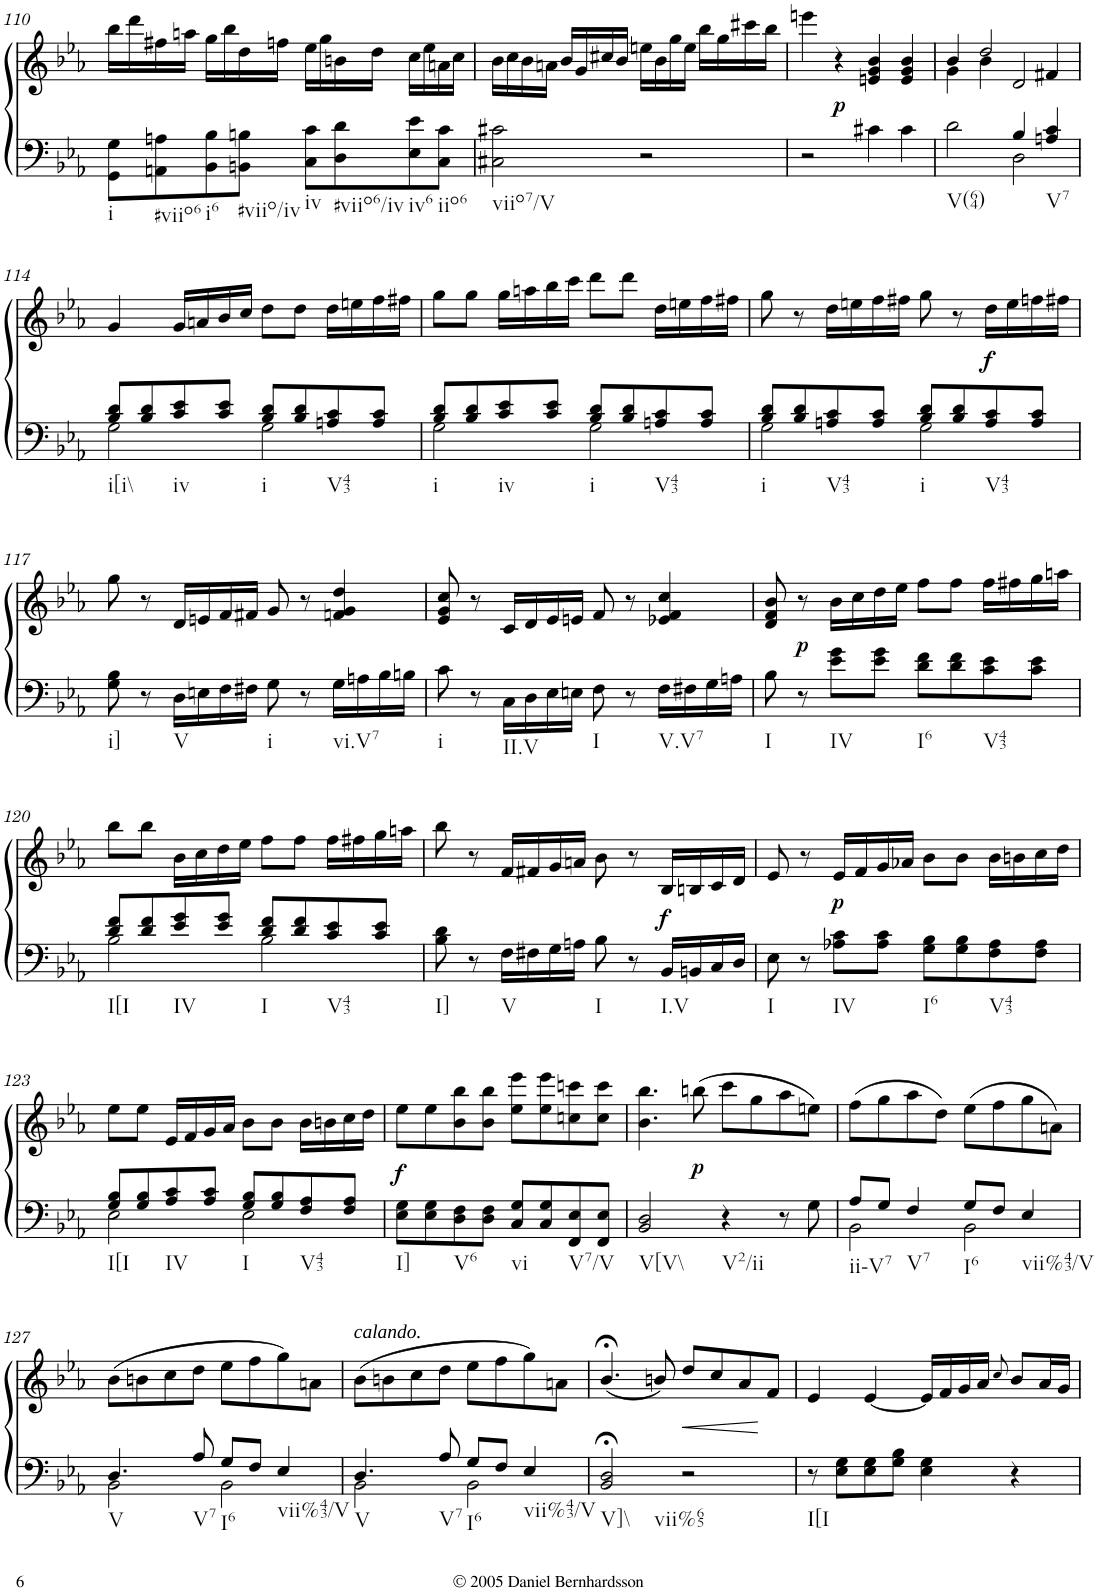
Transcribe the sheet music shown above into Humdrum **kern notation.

**kern	**kern	**dynam
*part1	*part1	*part1
*staff2	*staff1	*staff1/2
*I"Piano	*	*
*I'Pno.	*	*
!!LO:PB:g=z
*clefG2	*clefG2	*
*k[b-e-a-]	*k[b-e-a-]	*
*E-:	*E-:	*
*M4/4	*M4/4	*
*met(c)	*met(c)	*
=110	=110	=110
!LO:TX:b:t=i	!	!
8GG\ 8G\L	16bb-\LL	.
.	16ddd\	.
!LO:TX:b:t=#viio6	!	!
8AAn\ 8An\	16ff#X\	.
.	16aan\JJ	.
!LO:TX:b:t=i6	!	!
8BB-\ 8B-\	16gg\LL	.
.	16bb-\	.
!LO:TX:b:t=#viio/iv	!	!
8BBn\ 8Bn\J	16dd\	.
.	16ffn\JJ	.
!LO:TX:b:t=iv	!	!
8C\ 8c\L	16ee-\LL	.
.	16gg\	.
!LO:TX:b:t=#viio6/iv	!	!
8D\ 8d\	16bn\	.
.	16dd\JJ	.
!LO:TX:b:t=iv6	!	!
8E-\ 8e-\	16cc\LL	.
.	16ee-\	.
!LO:TX:b:t=iio6	!	!
8C\ 8c\J	16an\	.
.	16cc\JJ	.
=111	=111	=111
!LO:TX:b:t=viio7/V	!	!
2C#X\ 2c#X\	16b-\LL	.
.	16cc\	.
.	16b-\	.
.	16an\JJ	.
.	16b-/LL	.
.	16g/	.
.	16cc#X/	.
.	16b-/JJ	.
2r	16een\LL	.
.	16b-\	.
.	16gg\	.
.	16ee\JJ	.
.	16bb-\LL	.
.	16gg\	.
.	16ccc#X\	.
.	16bb-\JJ	.
=112	=112	=112
2r	4eeen\	.
!	!	!LO:DY:b
.	4r	p
4c#X\	4en/ 4g/ 4b-/	.
4c#\	4e/ 4g/ 4b-/	.
=113	=113	=113
*^	*^	*
!LO:TX:b:t=V(64)	!	!	!	!
2d\	2ryy	4b-/	4g\	.
.	.	2dd/	4b-\	.
4B-/	2D\	.	2d/	.
!LO:TX:b:t=V7	!	!	!	!
4An/ 4c/	.	4f#X/	.	.
*	*	*v	*v	*
!!LO:LB:g=z
=114	=114	=114	=114
!LO:TX:b:t=i[i\\	!	!	!
8B-/ 8d/L	2G\	4g/	.
8B-/ 8d/	.	.	.
!LO:TX:b:t=iv	!	!	!
8c/ 8e-/	.	16g/LL	.
.	.	16an/	.
8c/ 8e-/J	.	16b-/	.
.	.	16cc/JJ	.
!LO:TX:b:t=i	!	!	!
8B-/ 8d/L	2G\	8dd\L	.
8B-/ 8d/	.	8dd\J	.
!LO:TX:b:t=V43	!	!	!
8An/ 8c/	.	16dd\LL	.
.	.	16een\	.
8A/ 8c/J	.	16ff\	.
.	.	16ff#X\JJ	.
=115	=115	=115	=115
!LO:TX:b:t=i	!	!	!
8B-/ 8d/L	2G\	8gg\L	.
8B-/ 8d/	.	8gg\J	.
!LO:TX:b:t=iv	!	!	!
8c/ 8e-/	.	16gg\LL	.
.	.	16aan\	.
8c/ 8e-/J	.	16bb-\	.
.	.	16ccc\JJ	.
!LO:TX:b:t=i	!	!	!
8B-/ 8d/L	2G\	8ddd\L	.
8B-/ 8d/	.	8ddd\J	.
!LO:TX:b:t=V43	!	!	!
8An/ 8c/	.	16dd\LL	.
.	.	16een\	.
8A/ 8c/J	.	16ff\	.
.	.	16ff#X\JJ	.
=116	=116	=116	=116
!LO:TX:b:t=i	!	!	!
8B-/ 8d/L	2G\	8gg\	.
8B-/ 8d/	.	8r	.
!LO:TX:b:t=V43	!	!	!
8An/ 8c/	.	16dd\LL	.
.	.	16een\	.
8A/ 8c/J	.	16ff\	.
.	.	16ff#X\JJ	.
!LO:TX:b:t=i	!	!	!
8B-/ 8d/L	2G\	8gg\	.
8B-/ 8d/	.	8r	.
!LO:TX:b:t=V43	!	!	!
!	!	!	!LO:DY:b
8A/ 8c/	.	16dd\LL	f
.	.	16ee\	.
8A/ 8c/J	.	16ffn\	.
.	.	16ff#X\JJ	.
*v	*v	*	*
!!LO:LB:g=z
=117	=117	=117
!LO:TX:b:t=i]	!	!
8G\ 8B-\	8gg\	.
8r	8r	.
!LO:TX:b:t=V	!	!
16D\LL	16d/LL	.
16En\	16en/	.
16F\	16f/	.
16F#X\JJ	16f#X/JJ	.
!LO:TX:b:t=i	!	!
8G\	8g/	.
8r	8r	.
!LO:TX:b:t=vi.V7	!	!
16G\LL	4fn/ 4g/ 4dd/	.
16An\	.	.
16B-\	.	.
16Bn\JJ	.	.
=118	=118	=118
!LO:TX:b:t=i	!	!
8c\	8e-/ 8g/ 8cc/	.
8r	8r	.
!LO:TX:b:t=II.V	!	!
16C\LL	16c/LL	.
16D\	16d/	.
16E-\	16e-/	.
16En\JJ	16en/JJ	.
!LO:TX:b:t=I	!	!
8F\	8f/	.
8r	8r	.
!LO:TX:b:t=V.V7	!	!
16F\LL	4e-X/ 4f/ 4cc/	.
16F#X\	.	.
16G\	.	.
16An\JJ	.	.
=119	=119	=119
!LO:TX:b:t=I	!	!
8B-\	8d/ 8f/ 8b-/	.
!	!	!LO:DY:b
8r	8r	p
!LO:TX:b:t=IV	!	!
8e-\ 8g\L	16b-\LL	.
.	16cc\	.
8e-\ 8g\J	16dd\	.
.	16ee-\JJ	.
!LO:TX:b:t=I6	!	!
8d\ 8f\L	8ff\L	.
8d\ 8f\	8ff\J	.
!LO:TX:b:t=V43	!	!
8c\ 8e-\	16ff\LL	.
.	16ff#X\	.
8c\ 8e-\J	16gg\	.
.	16aan\JJ	.
!!LO:LB:g=z
=120	=120	=120
*^	*	*
!LO:TX:b:t=I[I	!	!	!
8d/ 8f/L	2B-\	8bb-\L	.
8d/ 8f/	.	8bb-\J	.
!LO:TX:b:t=IV	!	!	!
8e-/ 8g/	.	16b-\LL	.
.	.	16cc\	.
8e-/ 8g/J	.	16dd\	.
.	.	16ee-\JJ	.
!LO:TX:b:t=I	!	!	!
8d/ 8f/L	2B-\	8ff\L	.
8d/ 8f/	.	8ff\J	.
!LO:TX:b:t=V43	!	!	!
8c/ 8e-/	.	16ff\LL	.
.	.	16ff#X\	.
8c/ 8e-/J	.	16gg\	.
.	.	16aan\JJ	.
*v	*v	*	*
=121	=121	=121
!LO:TX:b:t=I]	!	!
8B-\ 8d\	8bb-\	.
8r	8r	.
!LO:TX:b:t=V	!	!
16F\LL	16f/LL	.
16F#X\	16f#X/	.
16G\	16g/	.
16An\JJ	16an/JJ	.
!LO:TX:b:t=I	!	!
8B-\	8b-\	.
8r	8r	.
!LO:TX:b:t=I.V	!	!
!	!	!LO:DY:b
16BB-/LL	16B-/LL	f
16BBn/	16Bn/	.
16C/	16c/	.
16D/JJ	16d/JJ	.
=122	=122	=122
!LO:TX:b:t=I	!	!
8E-\	8e-/	.
8r	8r	.
!LO:TX:b:t=IV	!	!
!	!	!LO:DY:b
8A-X\ 8c\L	16e-/LL	p
.	16f/	.
8A-\ 8c\J	16g/	.
.	16a-X/JJ	.
!LO:TX:b:t=I6	!	!
8G\ 8B-\L	8b-\L	.
8G\ 8B-\	8b-\J	.
!LO:TX:b:t=V43	!	!
8F\ 8A-\	16b-\LL	.
.	16bn\	.
8F\ 8A-\J	16cc\	.
.	16dd\JJ	.
!!LO:LB:g=z
=123	=123	=123
*^	*	*
!LO:TX:b:t=I[I	!	!	!
8G/ 8B-/L	2E-\	8ee-\L	.
8G/ 8B-/	.	8ee-\J	.
!LO:TX:b:t=IV	!	!	!
8A-/ 8c/	.	16e-/LL	.
.	.	16f/	.
8A-/ 8c/J	.	16g/	.
.	.	16a-/JJ	.
!LO:TX:b:t=I	!	!	!
8G/ 8B-/L	2E-\	8b-\L	.
8G/ 8B-/	.	8b-\J	.
!LO:TX:b:t=V43	!	!	!
8F/ 8A-/	.	16b-\LL	.
.	.	16bn\	.
8F/ 8A-/J	.	16cc\	.
.	.	16dd\JJ	.
*v	*v	*	*
=124	=124	=124
!LO:TX:b:t=I]	!	!
!	!	!LO:DY:b
8E-\ 8G\L	8ee-\L	f
8E-\ 8G\	8ee-\	.
!LO:TX:b:t=V6	!	!
8D\ 8F\	8b-\ 8bb-\	.
8D\ 8F\J	8b-\ 8bb-\J	.
!LO:TX:b:t=vi	!	!
8C/ 8G/L	8ee-\ 8eee-\L	.
8C/ 8G/	8ee-\ 8eee-\	.
!LO:TX:b:t=V7/V	!	!
8FF/ 8E-/	8ccn\ 8cccn\	.
8FF/ 8E-/J	8cc\ 8ccc\J	.
=125	=125	=125
!LO:TX:b:t=V[V\\	!	!
2BB-/ 2D/	4.b-\ 4.bb-\	.
!	!	!LO:DY:b
.	(8bbn\	p
!LO:TX:b:t=V2/ii	!	!
4r	8ccc\L	.
.	8gg\	.
8r	8aa-\	.
8G\	8een\J)	.
=126	=126	=126
*^	*	*
!LO:TX:b:t=ii-V7	!	!	!
8A-/L	2BB-\	(8ff\L	.
8G/J	.	8gg\	.
!LO:TX:b:t=V7	!	!	!
4F/	.	8aa-\	.
.	.	8dd\J)	.
!LO:TX:b:t=I6	!	!	!
8G/L	2BB-\	(8ee-\L	.
8F/J	.	8ff\	.
!LO:TX:b:t=vii%43/V	!	!	!
4E-/	.	8gg\	.
.	.	8an\J)	.
!!LO:LB:g=z
=127	=127	=127	=127
!LO:TX:b:t=V	!	!	!
4.D/	2BB-\	(8b-\L	.
.	.	8bn\	.
.	.	8cc\	.
!LO:TX:b:t=V7	!	!	!
8A-/	.	8dd\J	.
!LO:TX:b:t=I6	!	!	!
8G/L	2BB-\	8ee-\L	.
8F/J	.	8ff\	.
!LO:TX:b:t=vii%43/V	!	!	!
4E-/	.	8gg\)	.
.	.	8an\J	.
=128	=128	=128	=128
!	!	!LO:TX:a:i:t=calando.	!
!LO:TX:b:t=V	!	!	!
4.D/	2BB-\	(8b-\L	.
.	.	8bn\	.
.	.	8cc\	.
!LO:TX:b:t=V7	!	!	!
8A-/	.	8dd\J	.
!LO:TX:b:t=I6	!	!	!
8G/L	2BB-\	8ee-\L	.
8F/J	.	8ff\	.
!LO:TX:b:t=vii%43/V	!	!	!
4E-/	.	8gg\)	.
.	.	8an\J	.
*v	*v	*	*
=129	=129	=129
!LO:TX:b:t=V]\\	!	!
!LO:TX:b:t=vii%65	!	!
2BB-/;< 2D/;<	(4.b-;</	.
.	8bn/)	.
!	!	!LO:HP:b
2r	8dd/L	<
.	8cc/	.
.	8a-/	.
.	8f/J	[
=130	=130	=130
!LO:TX:b:t=I[I	!	!
8r	4e-/	.
8E-\ 8G\L	.	.
8E-\ 8G\	[<4e-/	.
8G\ 8B-\J	.	.
4E-\ 4G\	16e-/LL]	.
.	16f/	.
.	16g/	.
.	16a-/JJ	.
.	8qcc/	.
4r	8b-/L	.
.	16a-/L	.
.	16g/JJ	.
=	=	=
*-	*-	*-
